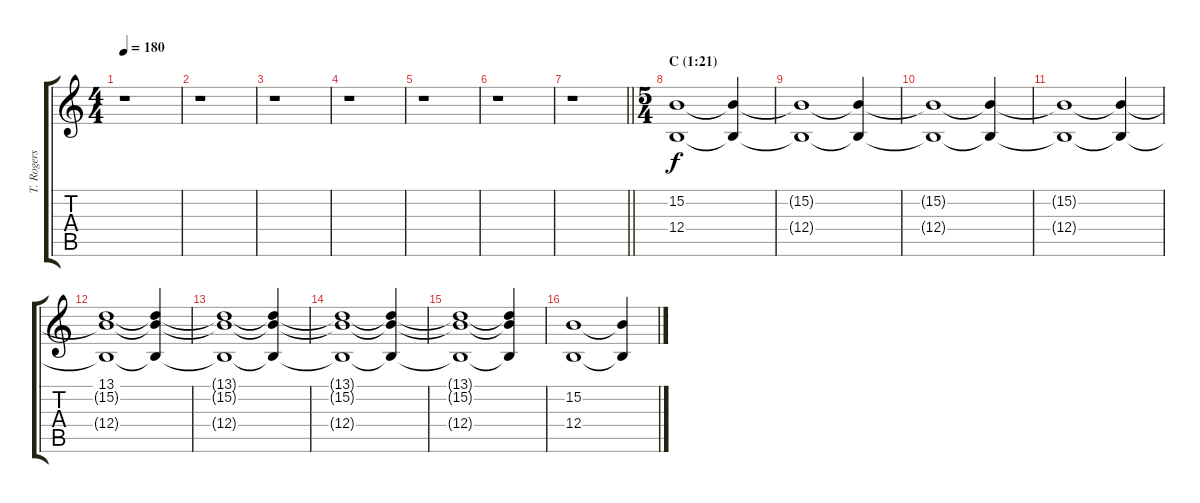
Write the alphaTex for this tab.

\track ("T. Rogers Keys" "T. Rogers ") {instrument synthstrings1}
\staff {score tabs}
\tuning (Db4 Ab3 E3 B2 Gb2 Db2) {hide}
\ts (4 4)
\tempo 180
\clef g2
\ks c
r.1{dy f} |
r.1 |
r.1 |
r.1 |
r.1 |
r.1 |
\barLineRight lightlight
r.1 |
\ts (5 4)
\section ("" "C (1:21)")
(15.2 12.4).1 (15.2{t} 12.4{t}).4 |
(15.2{t} 12.4{t}).1 (15.2{t} 12.4{t}).4 |
(15.2{t} 12.4{t}).1 (15.2{t} 12.4{t}).4 |
(15.2{t} 12.4{t}).1 (15.2{t} 12.4{t}).4 |
(13.1 15.2{t} 12.4{t}).1 (13.1{t} 15.2{t} 12.4{t}).4 |
(13.1{t} 15.2{t} 12.4{t}).1 (13.1{t} 15.2{t} 12.4{t}).4 |
(13.1{t} 15.2{t} 12.4{t}).1 (13.1{t} 15.2{t} 12.4{t}).4 |
(13.1{t} 15.2{t} 12.4{t}).1 (13.1{t} 15.2{t} 12.4{t}).4 |
(15.2 12.4).1 (15.2{t} 12.4{t}).4
